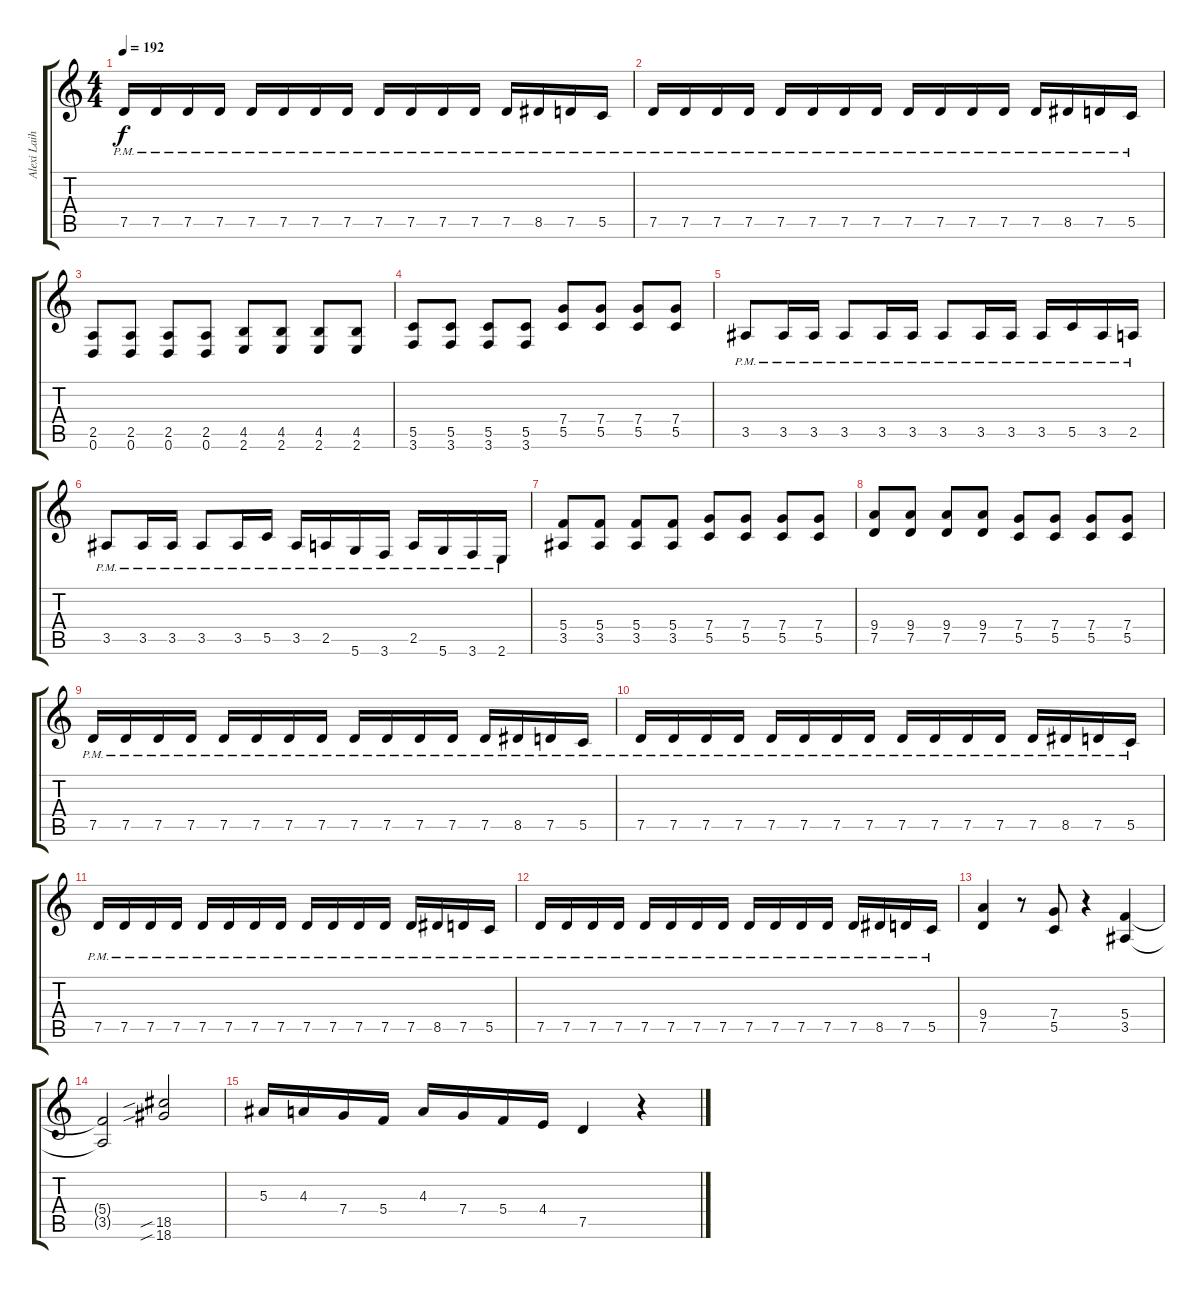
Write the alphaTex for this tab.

\track ("Alexi Laiho" "Alexi Laih") {instrument distortionguitar}
\staff {score tabs}
\tuning (D4 A3 F3 C3 G2 D2) {hide}
\ts (4 4)
\tempo 192
\clef g2
\ks c
7.5{pm}.16{dy f} 7.5{pm}.16 7.5{pm}.16 7.5{pm}.16 7.5{pm}.16 7.5{pm}.16 7.5{pm}.16 7.5{pm}.16 7.5{pm}.16 7.5{pm}.16 7.5{pm}.16 7.5{pm}.16 7.5{pm}.16 8.5{pm}.16 7.5{pm}.16 5.5{pm}.16 |
7.5{pm}.16 7.5{pm}.16 7.5{pm}.16 7.5{pm}.16 7.5{pm}.16 7.5{pm}.16 7.5{pm}.16 7.5{pm}.16 7.5{pm}.16 7.5{pm}.16 7.5{pm}.16 7.5{pm}.16 7.5{pm}.16 8.5{pm}.16 7.5{pm}.16 5.5{pm}.16 |
(2.5 0.6).8 (2.5 0.6).8 (2.5 0.6).8 (2.5 0.6).8 (4.5 2.6).8 (4.5 2.6).8 (4.5 2.6).8 (4.5 2.6).8 |
(5.5 3.6).8 (5.5 3.6).8 (5.5 3.6).8 (5.5 3.6).8 (7.4 5.5).8 (7.4 5.5).8 (7.4 5.5).8 (7.4 5.5).8 |
3.5{pm}.8 3.5{pm}.16 3.5{pm}.16 3.5{pm}.8 3.5{pm}.16 3.5{pm}.16 3.5{pm}.8 3.5{pm}.16 3.5{pm}.16 3.5{pm}.16 5.5{pm}.16 3.5{pm}.16 2.5{pm}.16 |
3.5{pm}.8 3.5{pm}.16 3.5{pm}.16 3.5{pm}.8 3.5{pm}.16 5.5{pm}.16 3.5{pm}.16 2.5{pm}.16 5.6{pm}.16 3.6{pm}.16 2.5{pm}.16 5.6{pm}.16 3.6{pm}.16 2.6{pm}.16 |
(5.4 3.5).8 (5.4 3.5).8 (5.4 3.5).8 (5.4 3.5).8 (7.4 5.5).8 (7.4 5.5).8 (7.4 5.5).8 (7.4 5.5).8 |
(9.4 7.5).8 (9.4 7.5).8 (9.4 7.5).8 (9.4 7.5).8 (7.4 5.5).8 (7.4 5.5).8 (7.4 5.5).8 (7.4 5.5).8 |
7.5{pm}.16 7.5{pm}.16 7.5{pm}.16 7.5{pm}.16 7.5{pm}.16 7.5{pm}.16 7.5{pm}.16 7.5{pm}.16 7.5{pm}.16 7.5{pm}.16 7.5{pm}.16 7.5{pm}.16 7.5{pm}.16 8.5{pm}.16 7.5{pm}.16 5.5{pm}.16 |
7.5{pm}.16 7.5{pm}.16 7.5{pm}.16 7.5{pm}.16 7.5{pm}.16 7.5{pm}.16 7.5{pm}.16 7.5{pm}.16 7.5{pm}.16 7.5{pm}.16 7.5{pm}.16 7.5{pm}.16 7.5{pm}.16 8.5{pm}.16 7.5{pm}.16 5.5{pm}.16 |
7.5{pm}.16 7.5{pm}.16 7.5{pm}.16 7.5{pm}.16 7.5{pm}.16 7.5{pm}.16 7.5{pm}.16 7.5{pm}.16 7.5{pm}.16 7.5{pm}.16 7.5{pm}.16 7.5{pm}.16 7.5{pm}.16 8.5{pm}.16 7.5{pm}.16 5.5{pm}.16 |
7.5{pm}.16 7.5{pm}.16 7.5{pm}.16 7.5{pm}.16 7.5{pm}.16 7.5{pm}.16 7.5{pm}.16 7.5{pm}.16 7.5{pm}.16 7.5{pm}.16 7.5{pm}.16 7.5{pm}.16 7.5{pm}.16 8.5{pm}.16 7.5{pm}.16 5.5{pm}.16 |
(9.4 7.5).4 r.8 (7.4 5.5).8 r.4 (5.4 3.5).4 |
(5.4{t} 3.5{t}).2 (18.5{sib} 18.6{sib}).2 |
5.3.16 4.3.16 7.4.16 5.4.16 4.3.16 7.4.16 5.4.16 4.4.16 7.5.4 r.4
